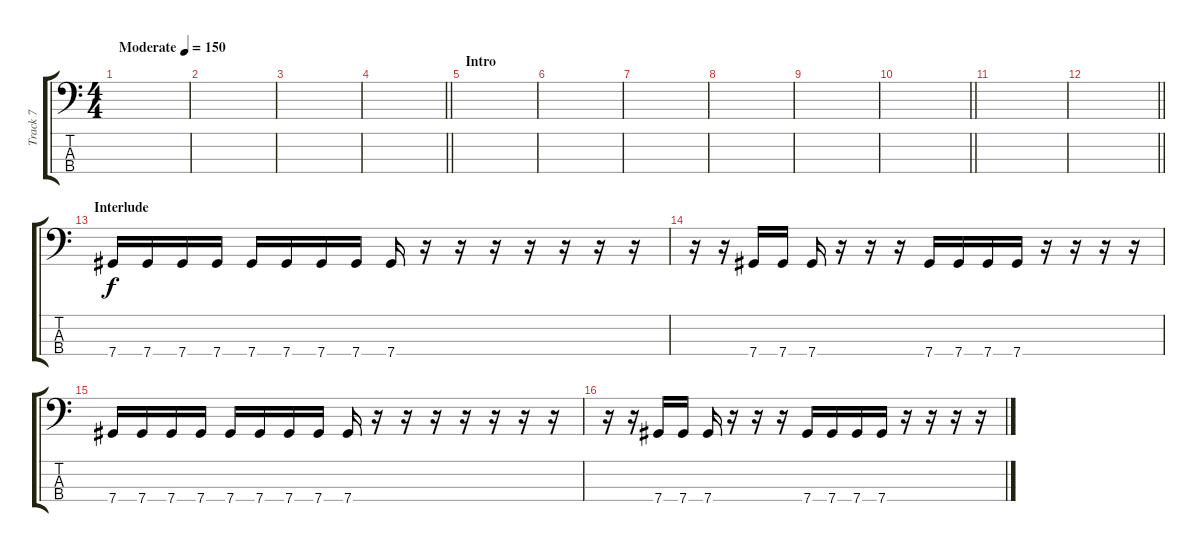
\track ("Track 7" "Track 7") {instrument electricbasspick}
\staff {score tabs}
\tuning (Gb2 Db2 Ab1 Db1) {hide}
\ts (4 4)
\tempo (150 "Moderate")
\clef f4
\ks c
|
|
|
\barLineRight lightlight
|
\section ("" "Intro")
|
|
|
|
|
\barLineRight lightlight
|
|
\barLineRight lightlight
|
\section ("" "Interlude")
7.4.16 7.4.16 7.4.16 7.4.16 7.4.16 7.4.16 7.4.16 7.4.16 7.4.16 r.16 r.16 r.16 r.16 r.16 r.16 r.16 |
r.16 r.16 7.4.16 7.4.16 7.4.16 r.16 r.16 r.16 7.4.16 7.4.16 7.4.16 7.4.16 r.16 r.16 r.16 r.16 |
7.4.16 7.4.16 7.4.16 7.4.16 7.4.16 7.4.16 7.4.16 7.4.16 7.4.16 r.16 r.16 r.16 r.16 r.16 r.16 r.16 |
r.16 r.16 7.4.16 7.4.16 7.4.16 r.16 r.16 r.16 7.4.16 7.4.16 7.4.16 7.4.16 r.16 r.16 r.16 r.16
